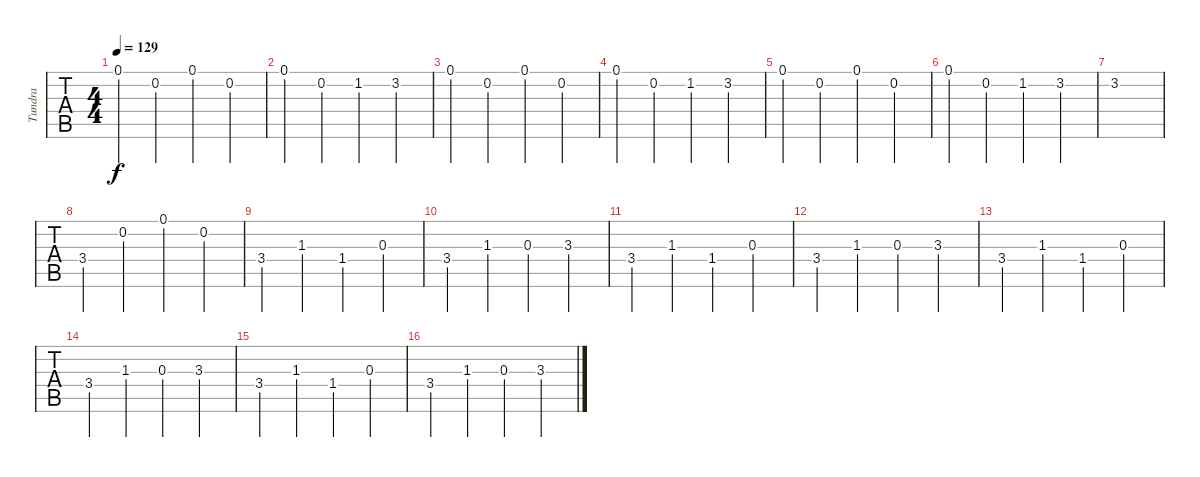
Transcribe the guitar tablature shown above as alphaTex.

\track ("Tundra" "Tundra") {instrument electricbassfinger}
\staff {tabs}
\tuning (C3 G2 D2 A1 E1 B0) {hide}
\ts (4 4)
\tempo 129
\clef f4
\ks c
0.1.4{dy f} 0.2.4 0.1.4 0.2.4 |
0.1.4 0.2.4 1.2.4 3.2.4 |
0.1.4 0.2.4 0.1.4 0.2.4 |
0.1.4 0.2.4 1.2.4 3.2.4 |
0.1.4 0.2.4 0.1.4 0.2.4 |
0.1.4 0.2.4 1.2.4 3.2.4 |
3.2.1 |
3.4.4 0.2.4 0.1.4 0.2.4 |
3.4.4 1.3.4 1.4.4 0.3.4 |
3.4.4 1.3.4 0.3.4 3.3.4 |
3.4.4 1.3.4 1.4.4 0.3.4 |
3.4.4 1.3.4 0.3.4 3.3.4 |
3.4.4 1.3.4 1.4.4 0.3.4 |
3.4.4 1.3.4 0.3.4 3.3.4 |
3.4.4 1.3.4 1.4.4 0.3.4 |
3.4.4 1.3.4 0.3.4 3.3.4
